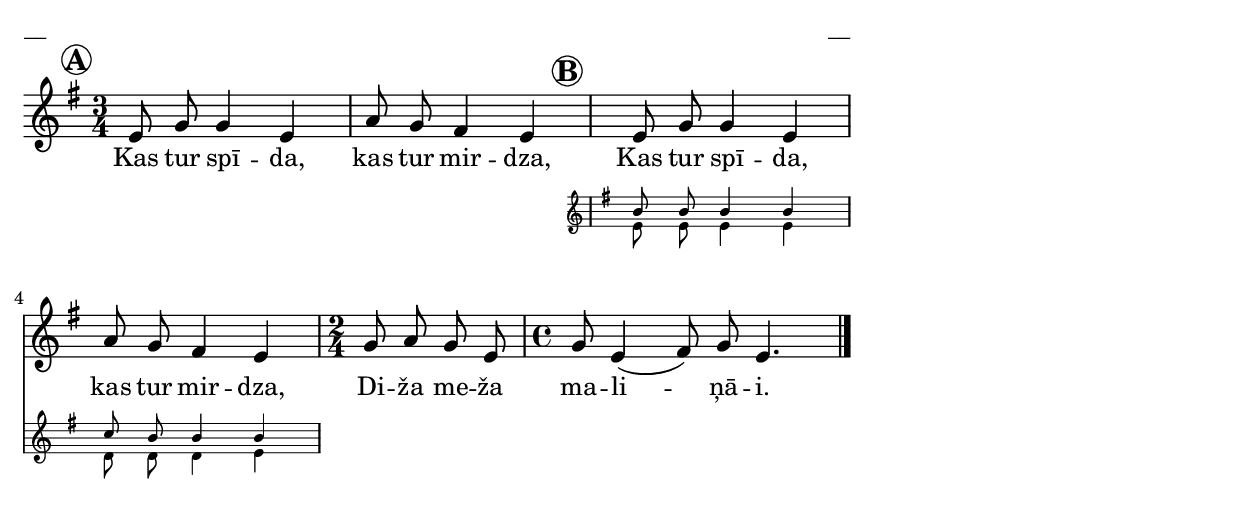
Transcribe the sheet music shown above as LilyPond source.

\version "2.13.16"
%\header {
%    title = "Kas tur spīda, kas tur mirdza"
%}
% 3x9 Jāņi; p.46
\paper {
line-width = 14\cm
left-margin = 0.4\cm
between-system-padding = 0.1\cm
between-system-space = 0.1\cm
}
\layout {
indent = #0
ragged-last = ##f
}


voiceA = \relative c' {
\clef "treble"
\key e \minor
\override Score.RehearsalMark #'break-align-symbols = #'(time-signature)
\time 3/4 \mark \markup {  \circle \bold A }
e8 g g4 e | a8 g fis4 e | \mark \markup {  \circle \bold B }

\oneVoice 
<< { e8 g g4 e | a8 g fis4 e |  } 
\new Staff \with {
\remove "Time_signature_engraver"
%\remove "Clef_engraver"
%\remove "Key_engraver"
%\remove "Accidental_engraver"
alignAboveContext = #"main"
fontSize = #-3
\override StaffSymbol #'staff-space = #(magstep -3)
\override StaffSymbol #'thickness = #(magstep -3)
} { 
  \key e \minor
  << { \voiceOne \autoBeamOff b'8 b b4 b | c8 b8 b4 b }
  \new Voice { \voiceTwo \autoBeamOff e,8 e e4 e | d8 d d4 e } >>    
}
>> \oneVoice


\time 2/4
g8 a g e | 
\time 4/4
g8 e4( fis8) g e4. 
\bar "|."
} 

lyricA = \lyricmode {
Kas tur spī -- da, kas tur mir -- dza, 
Kas tur spī -- da, kas tur mir -- dza, 
Di -- ža me -- ža ma -- li -- ņā -- i. 
} 

fullScore = <<
\new Staff {
<<
\new Voice = "voiceA" { \oneVoice \autoBeamOff \voiceA }
\lyricsto "voiceA" \new Lyrics \lyricA
>>
}
>>

\score {
\fullScore
\header { piece = "__" opus = "__" }
}
\markup { \with-color #(x11-color 'white) \sans \smaller "__" }
\score {
\unfoldRepeats
\fullScore
\midi {
\context { \Staff \remove "Staff_performer" }
\context { \Voice \consists "Staff_performer" }
}
}


